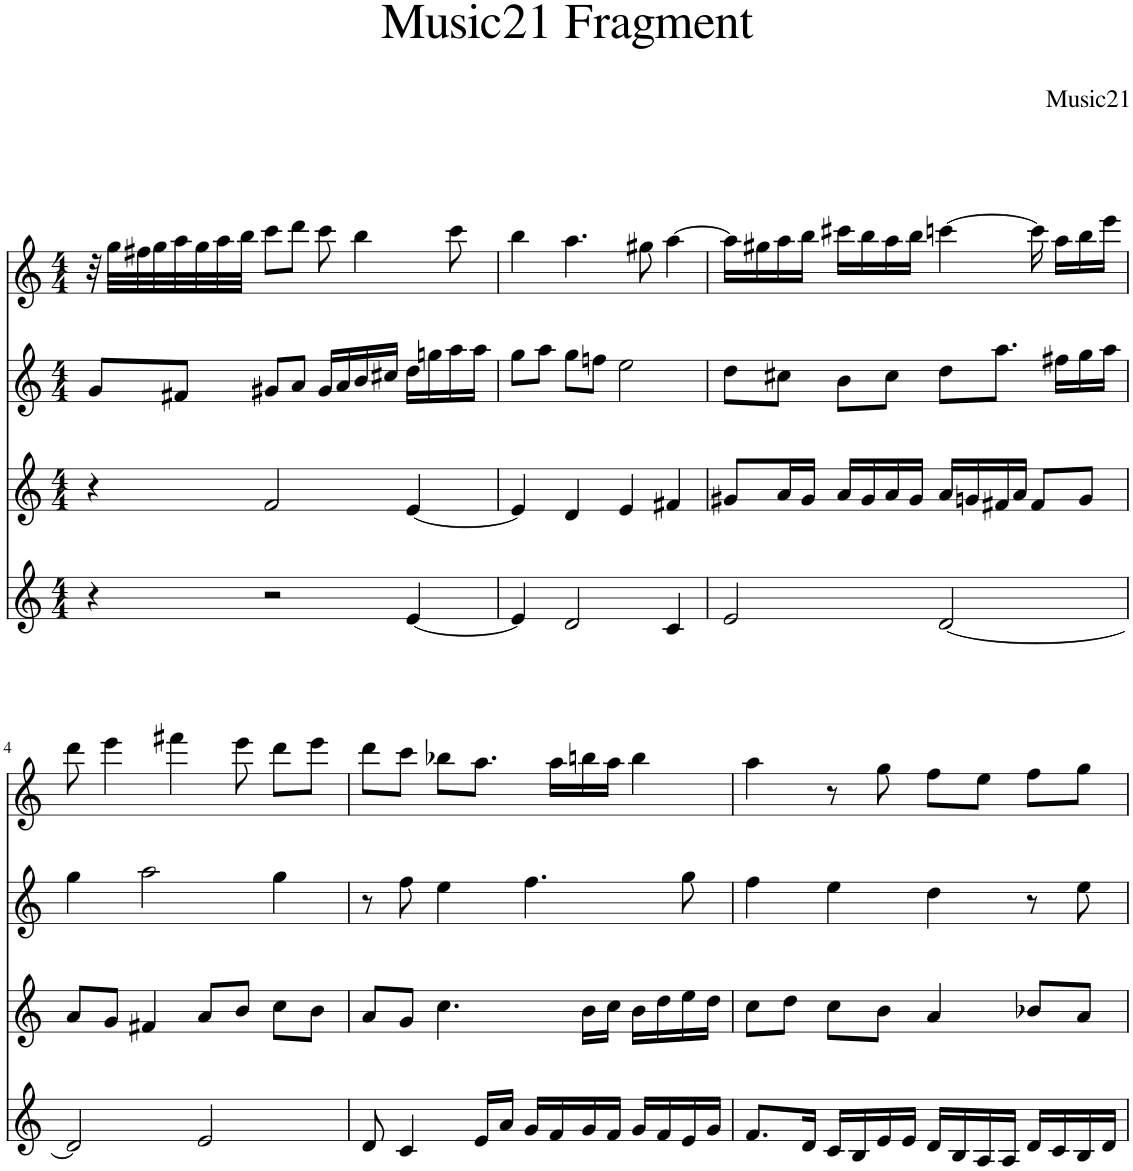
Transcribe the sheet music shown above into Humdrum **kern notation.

**kern	**kern	**kern	**kern
*part4	*part3	*part2	*part1
*staff4	*staff3	*staff2	*staff1
*I"Piano	*I"Piano	*I"Piano	*I"Piano
*I'Pno	*I'Pno	*I'Pno	*I'Pno
*clefG2	*clefG2	*clefG2	*clefG2
*k[]	*k[]	*k[]	*k[]
*M4/4	*M4/4	*M4/4	*M4/4
=1	=1	=1	=1
4r	4r	8g/L	32r
.	.	.	32gg\LLL
.	.	.	32ff#X\
.	.	.	32gg\
.	.	8f#X/J	32aa\
.	.	.	32gg\
.	.	.	32aa\
.	.	.	32bb\JJJ
2r	2f/	8g#X/L	8ccc\L
.	.	8a/J	8ddd\J
.	.	16g#/LL	8ccc\
.	.	16a/	.
.	.	16b/	4bb\
.	.	16cc#X/JJ	.
[4e/	[4e/	16dd\LL	.
.	.	16ggn\	.
.	.	16aa\	8ccc\
.	.	16aa\JJ	.
=2	=2	=2	=2
4e/]	4e/]	8gg\L	4bb\
.	.	8aa\J	.
2d/	4d/	8gg\L	4.aa\
.	.	8ffn\J	.
.	4e/	2ee\	.
.	.	.	8gg#X\
4c/	4f#X/	.	[4aa\
=3	=3	=3	=3
2e/	8g#X/L	8dd\L	16aa\LL]
.	.	.	16gg#X\
.	16a/L	8cc#X\J	16aa\
.	16g#/JJ	.	16bb\JJ
.	16a/LL	8b\L	16ccc#X\LL
.	16g#/	.	16bb\
.	16a/	8cc#\J	16aa\
.	16g#/JJ	.	16bb\JJ
[2d/	16a/LL	8dd\L	[4cccn\
.	16gn/	.	.
.	16f#X/	8.aa\J	.
.	16a/JJ	.	.
.	8f#/L	.	16ccc\]
.	.	16ff#X\LL	16aa\LL
.	8g/J	16gg\	16bb\
.	.	16aa\JJ	16eee\JJ
!!LO:LB:g=z
=4	=4	=4	=4
2d/]	8a/L	4gg\	8ddd\
.	8g/J	.	4eee\
.	4f#X/	2aa\	.
.	.	.	4fff#X\
2e/	8a/L	.	.
.	8b/J	.	8eee\
.	8cc\L	4gg\	8ddd\L
.	8b\J	.	8eee\J
=5	=5	=5	=5
8d/	8a/L	8r	8ddd\L
4c/	8g/J	8ff\	8ccc\J
.	4.cc\	4ee\	8bb-X\L
16e/LL	.	.	8.aa\J
16a/JJ	.	.	.
16g/LL	.	4.ff\	.
16f/	.	.	16aa\LL
16g/	16b\LL	.	16bbn\
16f/JJ	16cc\JJ	.	16aa\JJ
16g/LL	16b\LL	.	4bb\
16f/	16dd\	.	.
16e/	16ee\	8gg\	.
16g/JJ	16dd\JJ	.	.
=6	=6	=6	=6
8.f/L	8cc\L	4ff\	4aa\
.	8dd\J	.	.
16d/Jk	.	.	.
16c/LL	8cc\L	4ee\	8r
16B/	.	.	.
16e/	8b\J	.	8gg\
16e/JJ	.	.	.
16d/LL	4a/	4dd\	8ff\L
16B/	.	.	.
16A/	.	.	8ee\J
16A/JJ	.	.	.
16d/LL	8b-X/L	8r	8ff\L
16c/	.	.	.
16B/	8a/J	8ee\	8gg\J
16d/JJ	.	.	.
=	=	=	=
*-	*-	*-	*-
